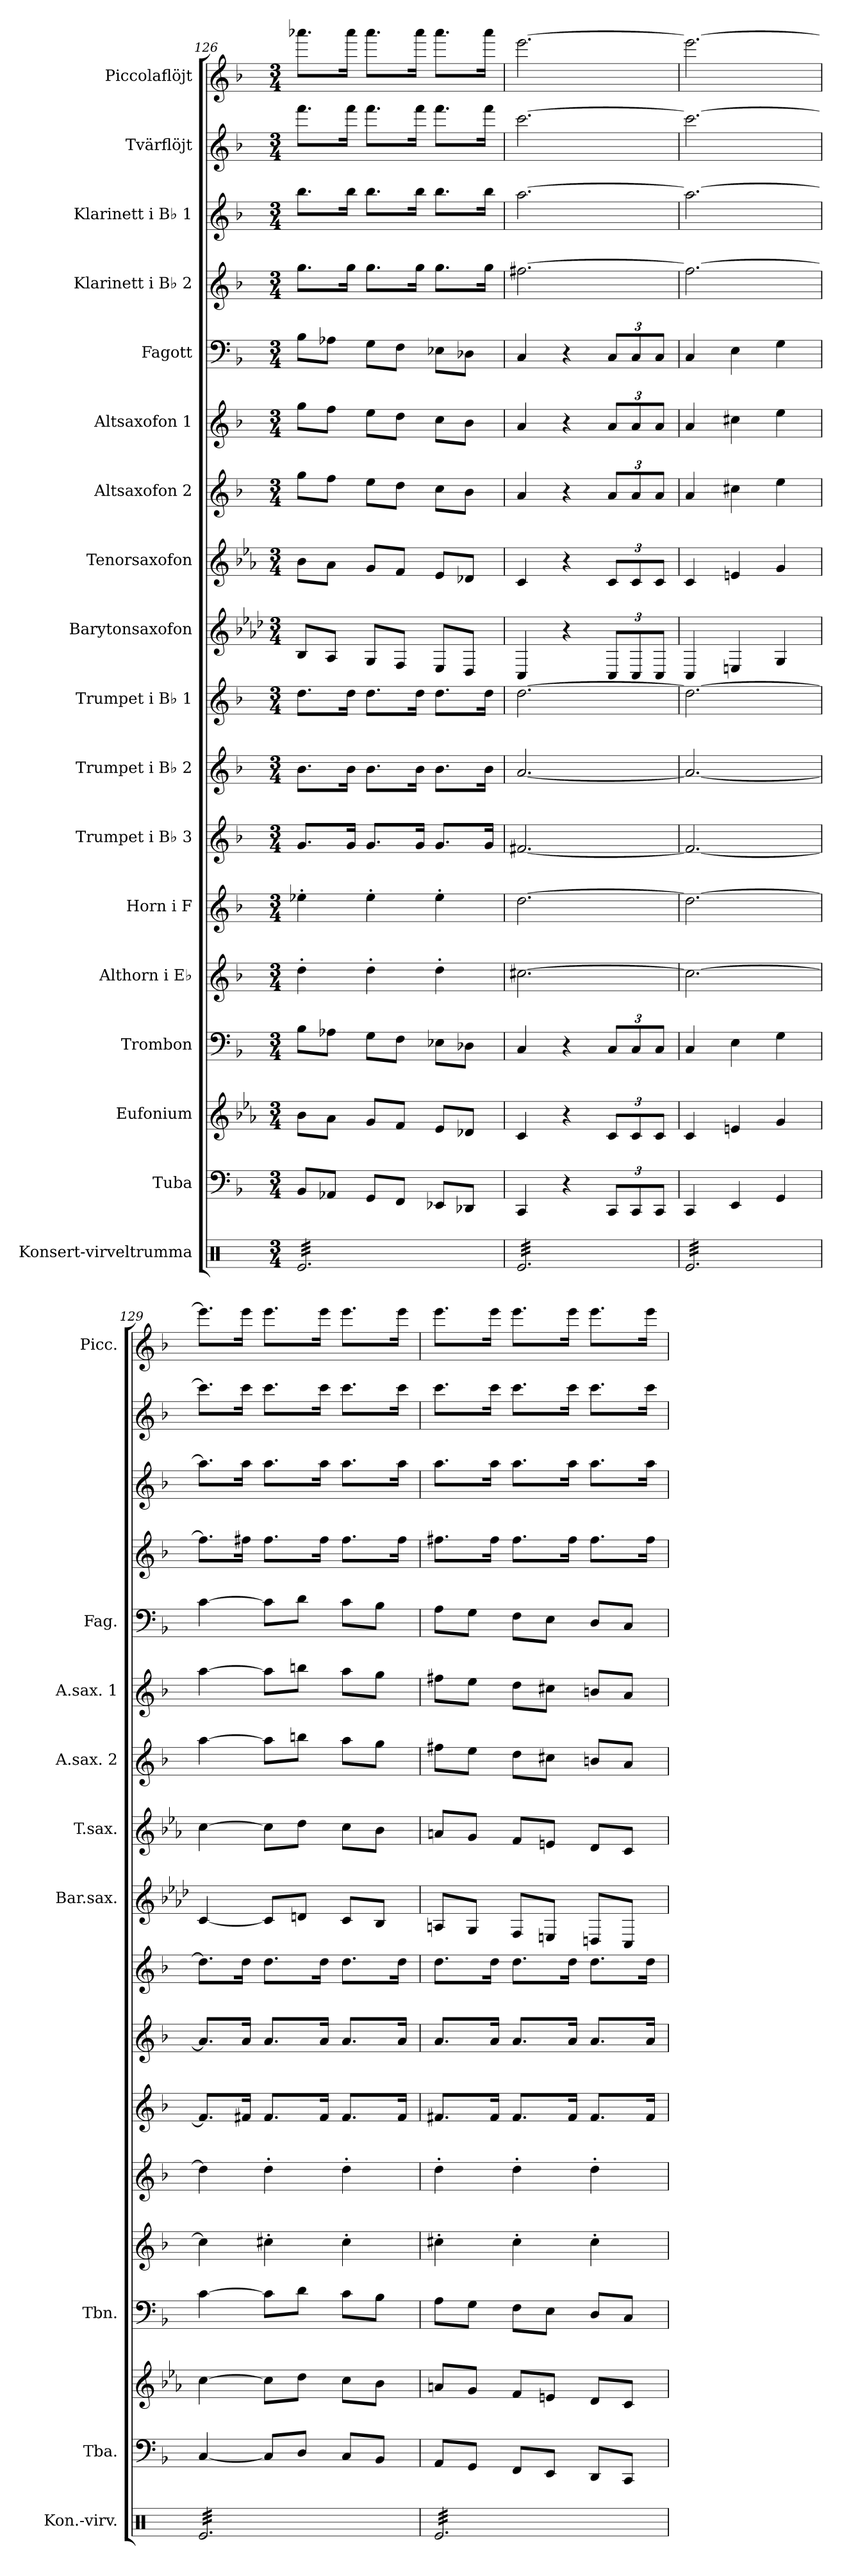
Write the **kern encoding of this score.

**kern	**kern	**kern	**kern	**kern	**kern	**kern	**kern	**kern	**kern	**kern	**kern	**kern	**kern	**kern	**kern	**kern	**kern
*part18	*part17	*part16	*part15	*part14	*part13	*part12	*part11	*part10	*part9	*part8	*part7	*part6	*part5	*part4	*part3	*part2	*part1
*staff18	*staff17	*staff16	*staff15	*staff14	*staff13	*staff12	*staff11	*staff10	*staff9	*staff8	*staff7	*staff6	*staff5	*staff4	*staff3	*staff2	*staff1
*I"Konsert-virveltrumma	*I"Tuba	*I"Eufonium	*I"Trombon	*I"Althorn i E♭	*I"Horn i F	*I"Trumpet i B♭ 3	*I"Trumpet i B♭ 2	*I"Trumpet i B♭ 1	*I"Barytonsaxofon	*I"Tenorsaxofon	*I"Altsaxofon 2	*I"Altsaxofon 1	*I"Fagott	*I"Klarinett i B♭ 2	*I"Klarinett i B♭ 1	*I"Tvärflöjt	*I"Piccolaflöjt
*I'Kon.-virv.	*I'Tba.	*	*I'Tbn.	*	*	*	*	*	*I'Bar.sax.	*I'T.sax.	*I'A.sax. 2	*I'A.sax. 1	*I'Fag.	*	*	*	*I'Picc.
!!LO:PB:g=z
*clefX	*clefF4	*clefG2	*clefF4	*clefG2	*clefG2	*clefG2	*clefG2	*clefG2	*clefG2	*clefG2	*clefG2	*clefG2	*clefF4	*clefG2	*clefG2	*clefG2	*clefG2
*	*	*ITrd8c14	*	*ITrd4c7	*ITrd4c7	*ITrd1c2	*ITrd1c2	*ITrd1c2	*ITrd12c21	*ITrd8c14	*ITrd5c9	*ITrd5c9	*	*ITrd1c2	*ITrd1c2	*	*ITrd-7c-12
*k[]	*k[b-]	*k[b-e-a-]	*k[b-]	*k[b-e-]	*k[b-e-]	*k[b-e-a-]	*k[b-e-a-]	*k[b-e-a-]	*k[b-e-a-d-]	*k[b-e-a-]	*k[b-e-a-d-]	*k[b-e-a-d-]	*k[b-]	*k[b-e-a-]	*k[b-e-a-]	*k[b-]	*k[b-]
*M3/4	*M3/4	*M3/4	*M3/4	*M3/4	*M3/4	*M3/4	*M3/4	*M3/4	*M3/4	*M3/4	*M3/4	*M3/4	*M3/4	*M3/4	*M3/4	*M3/4	*M3/4
=126	=126	=126	=126	=126	=126	=126	=126	=126	=126	=126	=126	=126	=126	=126	=126	=126	=126
*tremolo	*	*	*	*	*	*	*	*	*	*	*	*	*	*	*	*	*
32Re/LLL	8BB-/L	8B-\L	8B-\L	4g'\	4a-X'\	8.f/L	8.a-\L	8.cc\L	8BB-/L	8B-\L	8b-\L	8b-\L	8B-\L	8.ff\L	8.aa-\L	8.fff\L	8.aaaa-X\L
32Re/	.	.	.	.	.	.	.	.	.	.	.	.	.	.	.	.	.
32Re/	.	.	.	.	.	.	.	.	.	.	.	.	.	.	.	.	.
32Re/	.	.	.	.	.	.	.	.	.	.	.	.	.	.	.	.	.
32Re/	8AA-X/J	8A-\J	8A-X\J	.	.	.	.	.	8AA-/J	8A-\J	8a-\J	8a-\J	8A-X\J	.	.	.	.
32Re/	.	.	.	.	.	.	.	.	.	.	.	.	.	.	.	.	.
32Re/	.	.	.	.	.	16f/Jk	16a-\Jk	16cc\Jk	.	.	.	.	.	16ff\Jk	16aa-\Jk	16fff\Jk	16aaaa-\Jk
32Re/	.	.	.	.	.	.	.	.	.	.	.	.	.	.	.	.	.
32Re/	8GG/L	8G/L	8G\L	4g'\	4a-'\	8.f/L	8.a-\L	8.cc\L	8GG/L	8G/L	8g\L	8g\L	8G\L	8.ff\L	8.aa-\L	8.fff\L	8.aaaa-\L
32Re/	.	.	.	.	.	.	.	.	.	.	.	.	.	.	.	.	.
32Re/	.	.	.	.	.	.	.	.	.	.	.	.	.	.	.	.	.
32Re/	.	.	.	.	.	.	.	.	.	.	.	.	.	.	.	.	.
32Re/	8FF/J	8F/J	8F\J	.	.	.	.	.	8FF/J	8F/J	8f\J	8f\J	8F\J	.	.	.	.
32Re/	.	.	.	.	.	.	.	.	.	.	.	.	.	.	.	.	.
32Re/	.	.	.	.	.	16f/Jk	16a-\Jk	16cc\Jk	.	.	.	.	.	16ff\Jk	16aa-\Jk	16fff\Jk	16aaaa-\Jk
32Re/	.	.	.	.	.	.	.	.	.	.	.	.	.	.	.	.	.
32Re/	8EE-X/L	8E-/L	8E-X\L	4g'\	4a-'\	8.f/L	8.a-\L	8.cc\L	8EE-/L	8E-/L	8e-\L	8e-\L	8E-X\L	8.ff\L	8.aa-\L	8.fff\L	8.aaaa-\L
32Re/	.	.	.	.	.	.	.	.	.	.	.	.	.	.	.	.	.
32Re/	.	.	.	.	.	.	.	.	.	.	.	.	.	.	.	.	.
32Re/	.	.	.	.	.	.	.	.	.	.	.	.	.	.	.	.	.
32Re/	8DD-X/J	8D-X/J	8D-X\J	.	.	.	.	.	8DD-/J	8D-X/J	8d-\J	8d-\J	8D-X\J	.	.	.	.
32Re/	.	.	.	.	.	.	.	.	.	.	.	.	.	.	.	.	.
32Re/	.	.	.	.	.	16f/Jk	16a-\Jk	16cc\Jk	.	.	.	.	.	16ff\Jk	16aa-\Jk	16fff\Jk	16aaaa-\Jk
32Re/JJJ	.	.	.	.	.	.	.	.	.	.	.	.	.	.	.	.	.
=127	=127	=127	=127	=127	=127	=127	=127	=127	=127	=127	=127	=127	=127	=127	=127	=127	=127
32Re/LLL	4CC/	4C/	4C/	[2.f#X\	[2.g\	[2.en/	[2.g/	[2.cc\	4CC/	4C/	4c/	4c/	4C/	[2.een\	[2.gg\	[2.ccc\	[2.eeee\
32Re/	.	.	.	.	.	.	.	.	.	.	.	.	.	.	.	.	.
32Re/	.	.	.	.	.	.	.	.	.	.	.	.	.	.	.	.	.
32Re/	.	.	.	.	.	.	.	.	.	.	.	.	.	.	.	.	.
32Re/	.	.	.	.	.	.	.	.	.	.	.	.	.	.	.	.	.
32Re/	.	.	.	.	.	.	.	.	.	.	.	.	.	.	.	.	.
32Re/	.	.	.	.	.	.	.	.	.	.	.	.	.	.	.	.	.
32Re/	.	.	.	.	.	.	.	.	.	.	.	.	.	.	.	.	.
32Re/	4r	4r	4r	.	.	.	.	.	4r	4r	4r	4r	4r	.	.	.	.
32Re/	.	.	.	.	.	.	.	.	.	.	.	.	.	.	.	.	.
32Re/	.	.	.	.	.	.	.	.	.	.	.	.	.	.	.	.	.
32Re/	.	.	.	.	.	.	.	.	.	.	.	.	.	.	.	.	.
32Re/	.	.	.	.	.	.	.	.	.	.	.	.	.	.	.	.	.
32Re/	.	.	.	.	.	.	.	.	.	.	.	.	.	.	.	.	.
32Re/	.	.	.	.	.	.	.	.	.	.	.	.	.	.	.	.	.
32Re/	.	.	.	.	.	.	.	.	.	.	.	.	.	.	.	.	.
*	*Xbrackettup	*Xbrackettup	*Xbrackettup	*	*	*	*	*	*Xbrackettup	*Xbrackettup	*Xbrackettup	*Xbrackettup	*Xbrackettup	*	*	*	*
32Re/	12CC/L	12C/L	12C/L	.	.	.	.	.	12CC/L	12C/L	12c/L	12c/L	12C/L	.	.	.	.
32Re/	.	.	.	.	.	.	.	.	.	.	.	.	.	.	.	.	.
32Re/	.	.	.	.	.	.	.	.	.	.	.	.	.	.	.	.	.
.	12CC/	12C/	12C/	.	.	.	.	.	12CC/	12C/	12c/	12c/	12C/	.	.	.	.
32Re/	.	.	.	.	.	.	.	.	.	.	.	.	.	.	.	.	.
32Re/	.	.	.	.	.	.	.	.	.	.	.	.	.	.	.	.	.
32Re/	.	.	.	.	.	.	.	.	.	.	.	.	.	.	.	.	.
.	12CC/J	12C/J	12C/J	.	.	.	.	.	12CC/J	12C/J	12c/J	12c/J	12C/J	.	.	.	.
32Re/	.	.	.	.	.	.	.	.	.	.	.	.	.	.	.	.	.
32Re/JJJ	.	.	.	.	.	.	.	.	.	.	.	.	.	.	.	.	.
=128	=128	=128	=128	=128	=128	=128	=128	=128	=128	=128	=128	=128	=128	=128	=128	=128	=128
(<32Re/LLL	4CC/	4C/	4C/	2.f#\_	2.g\_	2.e/_	2.g/_	2.cc\_	4CC/	4C/	4c/	4c/	4C/	2.ee\_	2.gg\_	2.ccc\_	2.eeee\_
(<32Re/	.	.	.	.	.	.	.	.	.	.	.	.	.	.	.	.	.
(<32Re/	.	.	.	.	.	.	.	.	.	.	.	.	.	.	.	.	.
(<32Re/	.	.	.	.	.	.	.	.	.	.	.	.	.	.	.	.	.
(<32Re/	.	.	.	.	.	.	.	.	.	.	.	.	.	.	.	.	.
(<32Re/	.	.	.	.	.	.	.	.	.	.	.	.	.	.	.	.	.
(<32Re/	.	.	.	.	.	.	.	.	.	.	.	.	.	.	.	.	.
(<32Re/	.	.	.	.	.	.	.	.	.	.	.	.	.	.	.	.	.
(<32Re/	4EE/	4En/	4E\	.	.	.	.	.	4EEn/	4En/	4en\	4en\	4E\	.	.	.	.
(<32Re/	.	.	.	.	.	.	.	.	.	.	.	.	.	.	.	.	.
(<32Re/	.	.	.	.	.	.	.	.	.	.	.	.	.	.	.	.	.
(<32Re/	.	.	.	.	.	.	.	.	.	.	.	.	.	.	.	.	.
(<32Re/	.	.	.	.	.	.	.	.	.	.	.	.	.	.	.	.	.
(<32Re/	.	.	.	.	.	.	.	.	.	.	.	.	.	.	.	.	.
(<32Re/	.	.	.	.	.	.	.	.	.	.	.	.	.	.	.	.	.
(<32Re/	.	.	.	.	.	.	.	.	.	.	.	.	.	.	.	.	.
(<32Re/	4GG/	4G/	4G\	.	.	.	.	.	4GG/	4G/	4g\	4g\	4G\	.	.	.	.
(<32Re/	.	.	.	.	.	.	.	.	.	.	.	.	.	.	.	.	.
(<32Re/	.	.	.	.	.	.	.	.	.	.	.	.	.	.	.	.	.
(<32Re/	.	.	.	.	.	.	.	.	.	.	.	.	.	.	.	.	.
(<32Re/	.	.	.	.	.	.	.	.	.	.	.	.	.	.	.	.	.
(<32Re/	.	.	.	.	.	.	.	.	.	.	.	.	.	.	.	.	.
(<32Re/	.	.	.	.	.	.	.	.	.	.	.	.	.	.	.	.	.
32Re/JJJ	.	.	.	.	.	.	.	.	.	.	.	.	.	.	.	.	.
=129	=129	=129	=129	=129	=129	=129	=129	=129	=129	=129	=129	=129	=129	=129	=129	=129	=129
(<32Re/)LLL	[4C/	[4c\	[4c\	4f#\]	4g\]	8.e/L]	8.g/L]	8.cc\L]	[4C/	[4c\	[4cc\	[4cc\	[4c\	8.ee\L]	8.gg\L]	8.ccc\L]	8.eeee\L]
(<32Re/)	.	.	.	.	.	.	.	.	.	.	.	.	.	.	.	.	.
(<32Re/)	.	.	.	.	.	.	.	.	.	.	.	.	.	.	.	.	.
(<32Re/)	.	.	.	.	.	.	.	.	.	.	.	.	.	.	.	.	.
(<32Re/)	.	.	.	.	.	.	.	.	.	.	.	.	.	.	.	.	.
(<32Re/)	.	.	.	.	.	.	.	.	.	.	.	.	.	.	.	.	.
(<32Re/)	.	.	.	.	.	16en/Jk	16g/Jk	16cc\Jk	.	.	.	.	.	16een\Jk	16gg\Jk	16ccc\Jk	16eeee\Jk
(<32Re/)	.	.	.	.	.	.	.	.	.	.	.	.	.	.	.	.	.
(<32Re/)	8C/L]	8c\L]	8c\L]	4f#X'\	4g'\	8.e/L	8.g/L	8.cc\L	8C/L]	8c\L]	8cc\L]	8cc\L]	8c\L]	8.ee\L	8.gg\L	8.ccc\L	8.eeee\L
(<32Re/)	.	.	.	.	.	.	.	.	.	.	.	.	.	.	.	.	.
(<32Re/)	.	.	.	.	.	.	.	.	.	.	.	.	.	.	.	.	.
(<32Re/)	.	.	.	.	.	.	.	.	.	.	.	.	.	.	.	.	.
(<32Re/)	8D/J	8d\J	8d\J	.	.	.	.	.	8Dn/J	8d\J	8ddn\J	8ddn\J	8d\J	.	.	.	.
(<32Re/)	.	.	.	.	.	.	.	.	.	.	.	.	.	.	.	.	.
(<32Re/)	.	.	.	.	.	16e/Jk	16g/Jk	16cc\Jk	.	.	.	.	.	16ee\Jk	16gg\Jk	16ccc\Jk	16eeee\Jk
(<32Re/)	.	.	.	.	.	.	.	.	.	.	.	.	.	.	.	.	.
(<32Re/)	8C/L	8c\L	8c\L	4f#'\	4g'\	8.e/L	8.g/L	8.cc\L	8C/L	8c\L	8cc\L	8cc\L	8c\L	8.ee\L	8.gg\L	8.ccc\L	8.eeee\L
(<32Re/)	.	.	.	.	.	.	.	.	.	.	.	.	.	.	.	.	.
(<32Re/)	.	.	.	.	.	.	.	.	.	.	.	.	.	.	.	.	.
(<32Re/)	.	.	.	.	.	.	.	.	.	.	.	.	.	.	.	.	.
(<32Re/)	8BB-/J	8B-\J	8B-\J	.	.	.	.	.	8BB-/J	8B-\J	8b-\J	8b-\J	8B-\J	.	.	.	.
(<32Re/)	.	.	.	.	.	.	.	.	.	.	.	.	.	.	.	.	.
(<32Re/)	.	.	.	.	.	16e/Jk	16g/Jk	16cc\Jk	.	.	.	.	.	16ee\Jk	16gg\Jk	16ccc\Jk	16eeee\Jk
32Re/)JJJ	.	.	.	.	.	.	.	.	.	.	.	.	.	.	.	.	.
=130	=130	=130	=130	=130	=130	=130	=130	=130	=130	=130	=130	=130	=130	=130	=130	=130	=130
32Re/)LLL	8AA/L	8An/L	8A\L	4f#X'\	4g'\	8.en/L	8.g/L	8.cc\L	8AAn/L	8An/L	8an\L	8an\L	8A\L	8.een\L	8.gg\L	8.ccc\L	8.eeee\L
32Re/)	.	.	.	.	.	.	.	.	.	.	.	.	.	.	.	.	.
32Re/)	.	.	.	.	.	.	.	.	.	.	.	.	.	.	.	.	.
32Re/)	.	.	.	.	.	.	.	.	.	.	.	.	.	.	.	.	.
32Re/)	8GG/J	8G/J	8G\J	.	.	.	.	.	8GG/J	8G/J	8g\J	8g\J	8G\J	.	.	.	.
32Re/)	.	.	.	.	.	.	.	.	.	.	.	.	.	.	.	.	.
32Re/)	.	.	.	.	.	16e/Jk	16g/Jk	16cc\Jk	.	.	.	.	.	16ee\Jk	16gg\Jk	16ccc\Jk	16eeee\Jk
32Re/)	.	.	.	.	.	.	.	.	.	.	.	.	.	.	.	.	.
32Re/)	8FF/L	8F/L	8F\L	4f#'\	4g'\	8.e/L	8.g/L	8.cc\L	8FF/L	8F/L	8f\L	8f\L	8F\L	8.ee\L	8.gg\L	8.ccc\L	8.eeee\L
32Re/)	.	.	.	.	.	.	.	.	.	.	.	.	.	.	.	.	.
32Re/)	.	.	.	.	.	.	.	.	.	.	.	.	.	.	.	.	.
32Re/)	.	.	.	.	.	.	.	.	.	.	.	.	.	.	.	.	.
32Re/)	8EE/J	8En/J	8E\J	.	.	.	.	.	8EEn/J	8En/J	8en\J	8en\J	8E\J	.	.	.	.
32Re/)	.	.	.	.	.	.	.	.	.	.	.	.	.	.	.	.	.
32Re/)	.	.	.	.	.	16e/Jk	16g/Jk	16cc\Jk	.	.	.	.	.	16ee\Jk	16gg\Jk	16ccc\Jk	16eeee\Jk
32Re/)	.	.	.	.	.	.	.	.	.	.	.	.	.	.	.	.	.
32Re/)	8DD/L	8D/L	8D/L	4f#'\	4g'\	8.e/L	8.g/L	8.cc\L	8DDn/L	8D/L	8dn/L	8dn/L	8D/L	8.ee\L	8.gg\L	8.ccc\L	8.eeee\L
32Re/)	.	.	.	.	.	.	.	.	.	.	.	.	.	.	.	.	.
32Re/)	.	.	.	.	.	.	.	.	.	.	.	.	.	.	.	.	.
32Re/)	.	.	.	.	.	.	.	.	.	.	.	.	.	.	.	.	.
32Re/)	8CC/J	8C/J	8C/J	.	.	.	.	.	8CC/J	8C/J	8c/J	8c/J	8C/J	.	.	.	.
32Re/)	.	.	.	.	.	.	.	.	.	.	.	.	.	.	.	.	.
32Re/)	.	.	.	.	.	16e/Jk	16g/Jk	16cc\Jk	.	.	.	.	.	16ee\Jk	16gg\Jk	16ccc\Jk	16eeee\Jk
32Re/)JJJ	.	.	.	.	.	.	.	.	.	.	.	.	.	.	.	.	.
*Xtremolo	*	*	*	*	*	*	*	*	*	*	*	*	*	*	*	*	*
=	=	=	=	=	=	=	=	=	=	=	=	=	=	=	=	=	=
*-	*-	*-	*-	*-	*-	*-	*-	*-	*-	*-	*-	*-	*-	*-	*-	*-	*-
